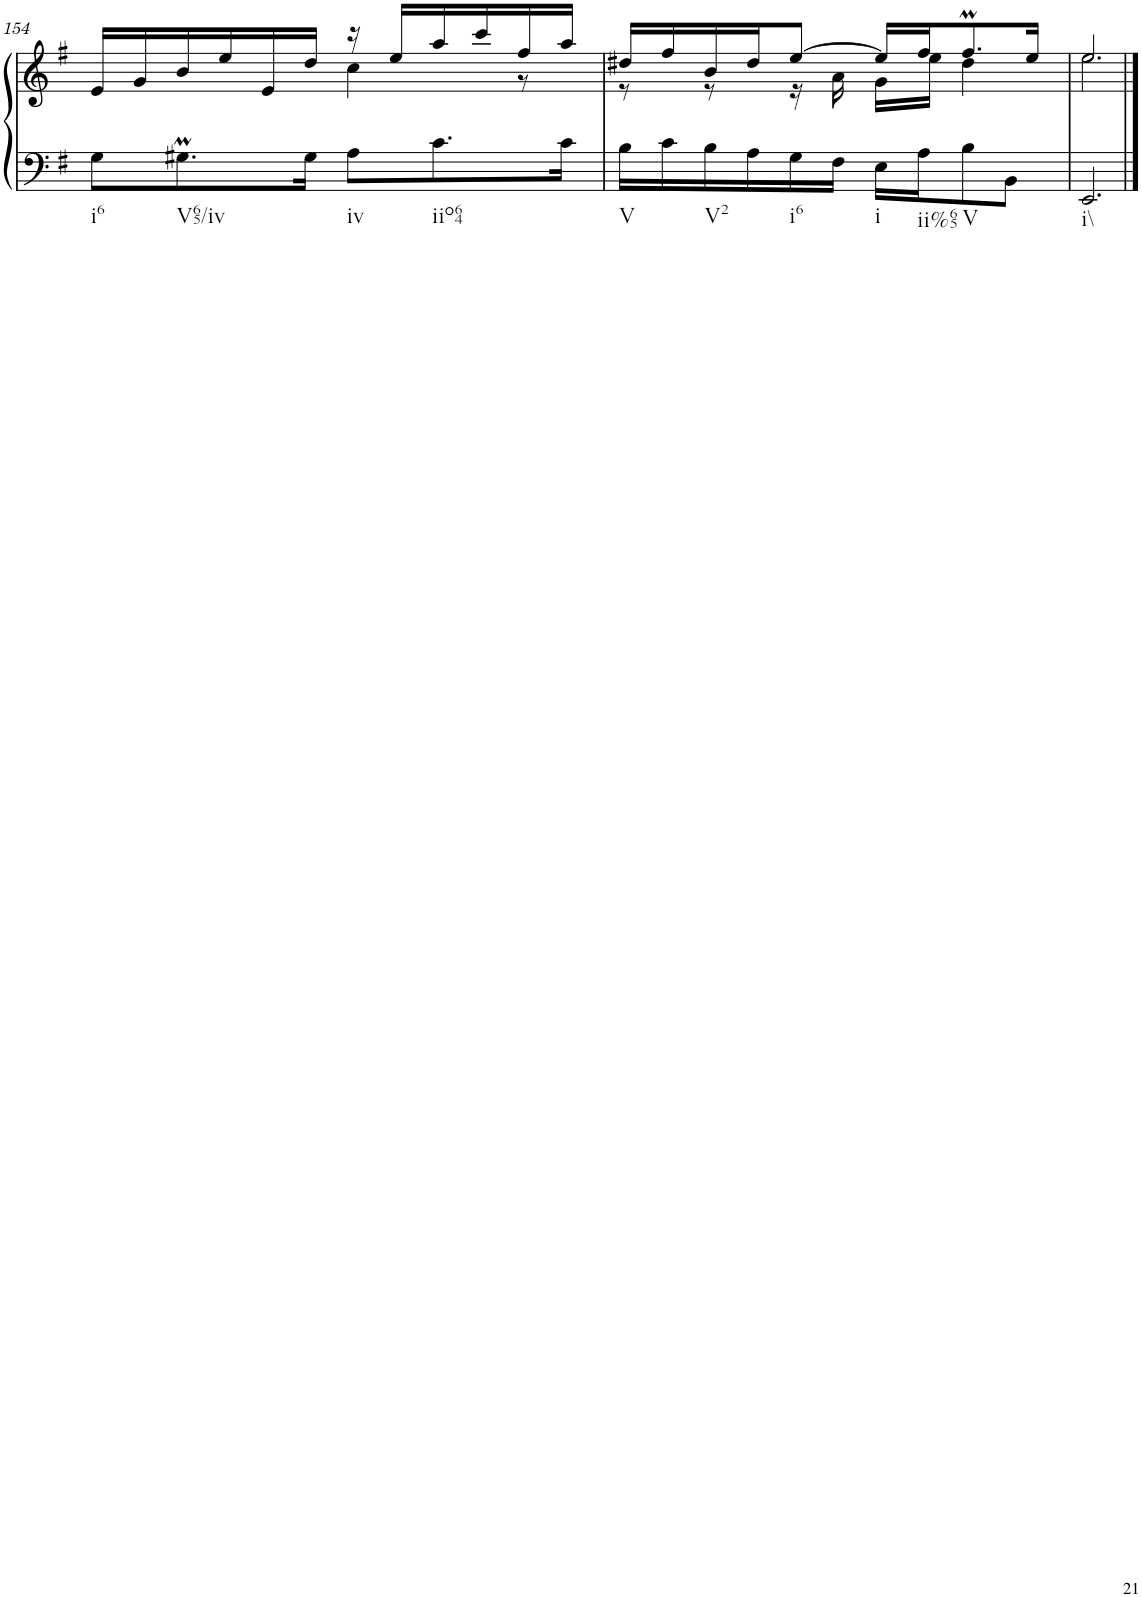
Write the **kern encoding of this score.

**kern	**kern
*part1	*part1
*staff2	*staff1
*I"unbenannt9	*
!!LO:PB:g=z
*clefF4	*clefG2
*k[f#]	*k[f#]
*M6/8	*M6/8
=154	=154
*	*^
!LO:TX:b:t=i6	!	!
8G\L	16e/LL	4.ryy
.	16g/	.
!LO:TX:b:t=V65/iv	!	!
8.G#Xm\	16b/	.
.	16ee/	.
.	16e/	.
16G#\Jk	16dd/JJ	.
!LO:TX:b:t=iv	!	!
8A\L	16r	4cc\
.	16ee/LL	.
!LO:TX:b:t=iio64	!	!
8.c\	16aa/	.
.	16ccc/	.
.	16ff#/	8r
16c\Jk	16aa/JJ	.
=155	=155	=155
!LO:TX:b:t=V	!	!
16B\LL	16dd#X/LL	8r
16c\	16ff#/	.
!LO:TX:b:t=V2	!	!
16B\	16b/	8r
16A\	16dd#/J	.
!LO:TX:b:t=i6	!	!
16G\	[8ee/J	16r
16F#\JJ	.	16a\
!LO:TX:b:t=i	!	!
16E\LL	16ee/LL]	16g\LL
!LO:TX:b:t=ii%65	!	!
16A\J	16ff#/J	16ee\JJ
!LO:TX:b:t=V	!	!
8B\	8.ff#m/	4dd#\
8BB\J	.	.
.	16ee/Jk	.
=156	=156	=156
!LO:TX:b:t=i\\	!	!
2.EE/	2.ee/	2.ee\
*	*v	*v
==	==
*-	*-
